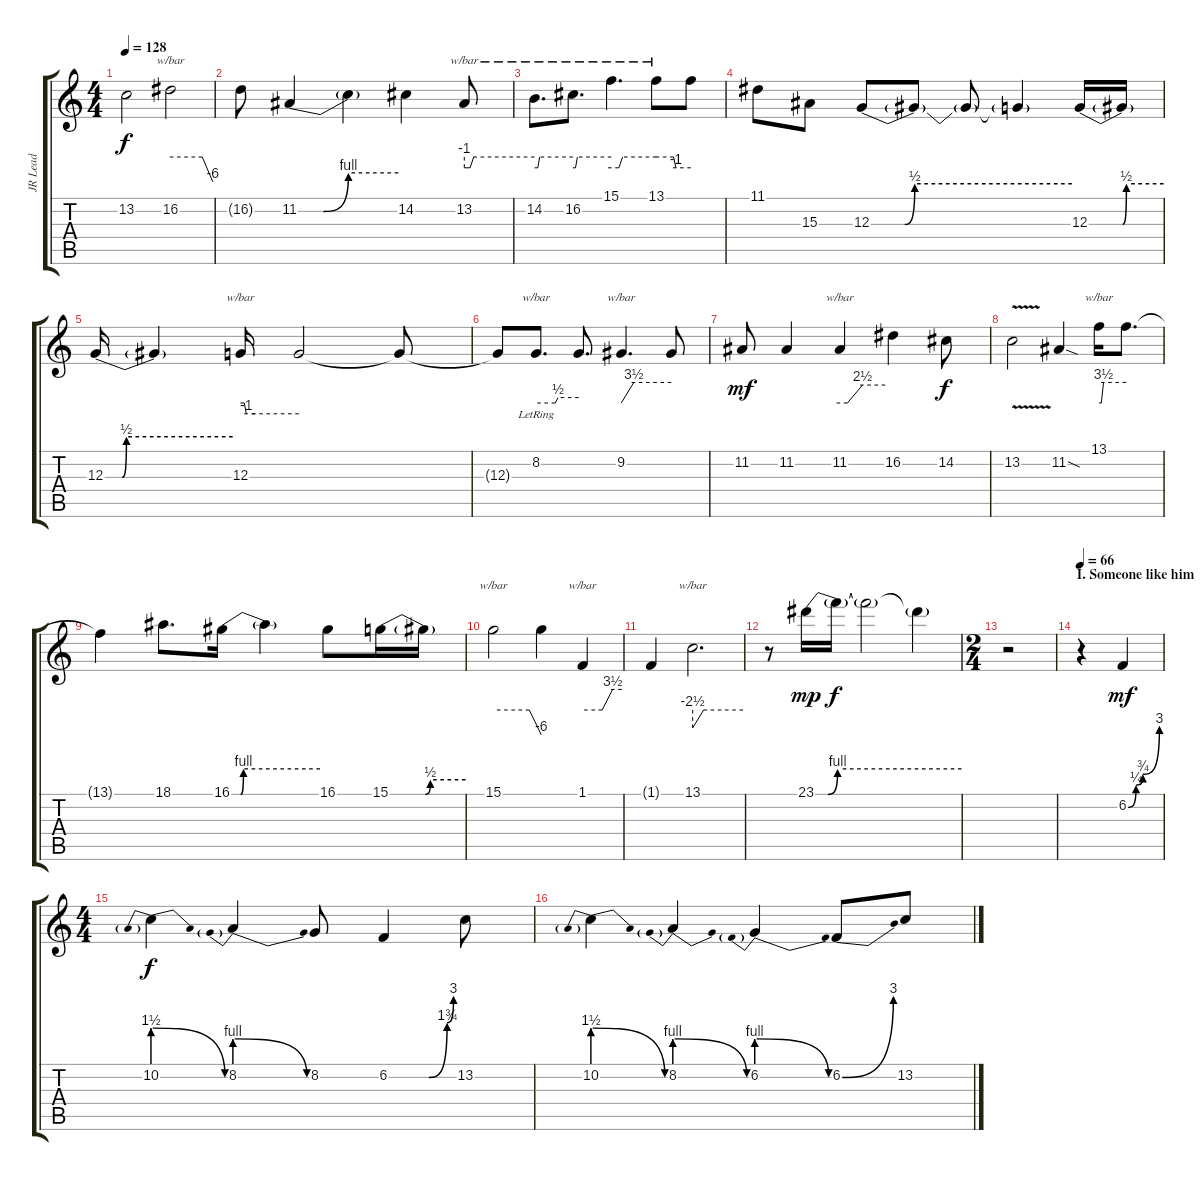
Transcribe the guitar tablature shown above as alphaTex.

\track ("JR Lead" "JR Lead") {instrument lead2sawtooth}
\staff {score tabs}
\tuning (E4 B3 G3 D3 A2 E2) {hide}
\ts (4 4)
\tempo 128
\clef g2
\ks c
13.2{t}.2{dy f} 16.2.2{tbe (custom default 0 0 45 0 60 -24)} |
16.2{t}.8 11.2{be (custom 0 0 15 0 30 4 60 4)}.4 11.2{t}.4 14.2.4 13.2.8{tbe (custom default 0 -4 5 -4 8 0 60 0)} |
14.2.8{d tbe (custom default 0 -4 5 -4 8 0 60 0)} 16.2.8{d tbe (custom default 0 -4 4 -4 7 0 60 0)} 15.1.4{d tbe (custom default 0 -4 10 -4 15 0 60 0)} 13.1.8{tbe (custom default 0 0 30 0 34 -4 60 -4)} 13.1{t}.8 |
11.1.8 15.3.8 12.3{be (custom 0 0 10 0 13 2 60 2)}.8 12.3{t}.8 12.3{t}.8 12.3{t}.4 12.3{be (custom 0 0 27 0 30 2 60 2)}.16 12.3{t}.16 |
12.3{be (custom 0 0 8 0 10 2 60 2)}.16 12.3{t}.4 12.3.16{tbe (custom default 0 0 4 0 6 -4 15 -4 60 -4)} 12.3{t}.2 12.3{t}.8 |
12.3{t}.8 8.2{lr}.8{d tbe (custom default 0 0 27 0 31 2 60 2)} 8.2{t}.8{d} 9.2.4{d tbe (custom default 0 0 15 14 60 14)} 9.2{t}.8 |
11.2.8{dy mf} 11.2.4 11.2.4{tbe (custom default 0 0 10 0 30 10 60 10)} 16.2.4 14.2.8{dy f} |
13.2{v}.2 11.2{sod}.4 13.1.16{tbe (custom default 0 0 5 0 10 14 60 14)} 13.1{t}.8{d} |
13.1{t}.4 18.1.8{d} 16.1{be (custom 0 0 6 0 8 4 60 4)}.16 16.1{t}.4 16.1.8 15.1{be (custom 0 0 28 0 32 2 60 2)}.16 15.1{t}.16 |
15.1.2{tbe (custom default 0 0 45 0 60 -24)} 15.1{t}.4 1.1.4{tbe (custom default 0 0 30 0 46 14 60 14)} |
1.1{t}.4 13.1.2{d tbe (custom default 0 -10 13 0 60 0)} |
r.8 23.1{be (custom 0 0 5 0 9 4 60 4)}.16{dy mp volume 6 instrument violin} 23.1{t}.16{dy f} 23.1{t}.2 23.1{t}.4{volume 0} |
\ts (2 4)
r.2 |
\section ("" "I. Someone like him")
\tempo 66
r.4{volume 13 balance 8 instrument lead2sawtooth} 6.2{be (custom 0 0 15 1 28 3 60 12)}.4{dy mf} |
\ts (4 4)
10.2{be (prebendrelease 0 6 60 0)}.4{dy f} 8.2{be (prebendrelease 0 4 60 0)}.4 8.2.8 6.2{be (custom 0 0 37 0 54 7 60 12)}.4 13.2.8 |
10.2{be (prebendrelease 0 6 60 0)}.4 8.2{be (prebendrelease 0 4 60 0)}.4 6.2{be (prebendrelease 0 4 60 0)}.4 6.2{be (bend 0 0 60 12)}.8 13.2.8
